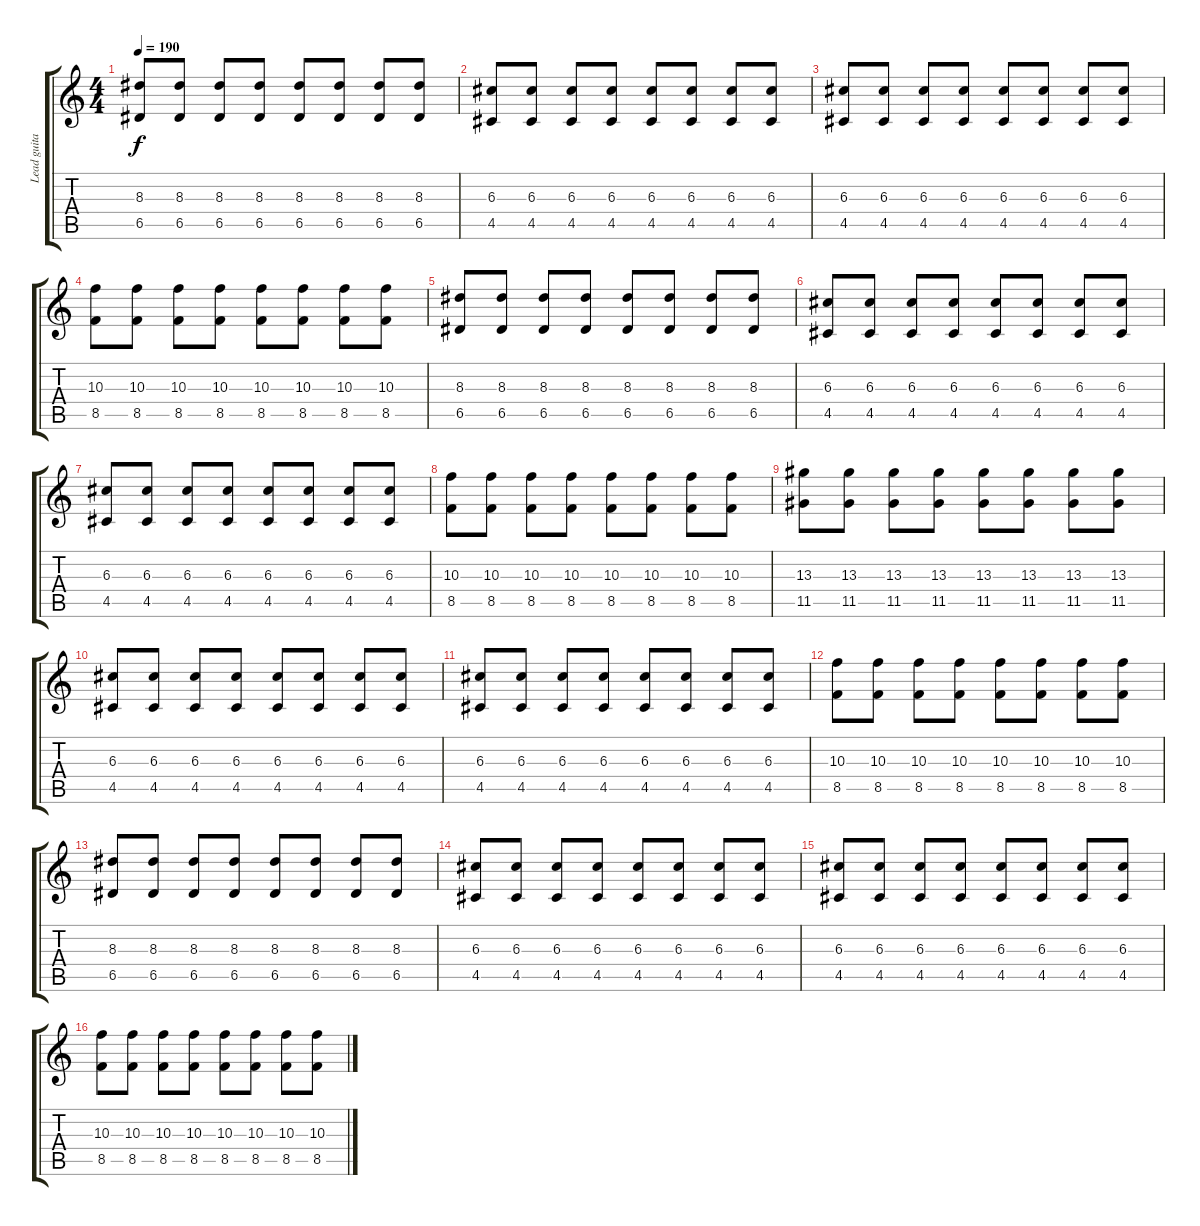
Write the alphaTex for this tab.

\track ("Lead guitar" "Lead guita") {instrument overdrivenguitar}
\staff {score tabs}
\tuning (E4 B3 G3 D3 A2 E2) {hide}
\ts (4 4)
\tempo 190
\clef g2
\ks c
(8.3 6.5).8{dy f} (8.3 6.5).8 (8.3 6.5).8 (8.3 6.5).8 (8.3 6.5).8 (8.3 6.5).8 (8.3 6.5).8 (8.3 6.5).8 |
(6.3 4.5).8 (6.3 4.5).8 (6.3 4.5).8 (6.3 4.5).8 (6.3 4.5).8 (6.3 4.5).8 (6.3 4.5).8 (6.3 4.5).8 |
(6.3 4.5).8 (6.3 4.5).8 (6.3 4.5).8 (6.3 4.5).8 (6.3 4.5).8 (6.3 4.5).8 (6.3 4.5).8 (6.3 4.5).8 |
(10.3 8.5).8 (10.3 8.5).8 (10.3 8.5).8 (10.3 8.5).8 (10.3 8.5).8 (10.3 8.5).8 (10.3 8.5).8 (10.3 8.5).8 |
(8.3 6.5).8 (8.3 6.5).8 (8.3 6.5).8 (8.3 6.5).8 (8.3 6.5).8 (8.3 6.5).8 (8.3 6.5).8 (8.3 6.5).8 |
(6.3 4.5).8 (6.3 4.5).8 (6.3 4.5).8 (6.3 4.5).8 (6.3 4.5).8 (6.3 4.5).8 (6.3 4.5).8 (6.3 4.5).8 |
(6.3 4.5).8 (6.3 4.5).8 (6.3 4.5).8 (6.3 4.5).8 (6.3 4.5).8 (6.3 4.5).8 (6.3 4.5).8 (6.3 4.5).8 |
(10.3 8.5).8 (10.3 8.5).8 (10.3 8.5).8 (10.3 8.5).8 (10.3 8.5).8 (10.3 8.5).8 (10.3 8.5).8 (10.3 8.5).8 |
(13.3 11.5).8 (13.3 11.5).8 (13.3 11.5).8 (13.3 11.5).8 (13.3 11.5).8 (13.3 11.5).8 (13.3 11.5).8 (13.3 11.5).8 |
(6.3 4.5).8 (6.3 4.5).8 (6.3 4.5).8 (6.3 4.5).8 (6.3 4.5).8 (6.3 4.5).8 (6.3 4.5).8 (6.3 4.5).8 |
(6.3 4.5).8 (6.3 4.5).8 (6.3 4.5).8 (6.3 4.5).8 (6.3 4.5).8 (6.3 4.5).8 (6.3 4.5).8 (6.3 4.5).8 |
(10.3 8.5).8 (10.3 8.5).8 (10.3 8.5).8 (10.3 8.5).8 (10.3 8.5).8 (10.3 8.5).8 (10.3 8.5).8 (10.3 8.5).8 |
(8.3 6.5).8 (8.3 6.5).8 (8.3 6.5).8 (8.3 6.5).8 (8.3 6.5).8 (8.3 6.5).8 (8.3 6.5).8 (8.3 6.5).8 |
(6.3 4.5).8 (6.3 4.5).8 (6.3 4.5).8 (6.3 4.5).8 (6.3 4.5).8 (6.3 4.5).8 (6.3 4.5).8 (6.3 4.5).8 |
(6.3 4.5).8 (6.3 4.5).8 (6.3 4.5).8 (6.3 4.5).8 (6.3 4.5).8 (6.3 4.5).8 (6.3 4.5).8 (6.3 4.5).8 |
(10.3 8.5).8 (10.3 8.5).8 (10.3 8.5).8 (10.3 8.5).8 (10.3 8.5).8 (10.3 8.5).8 (10.3 8.5).8 (10.3 8.5).8
